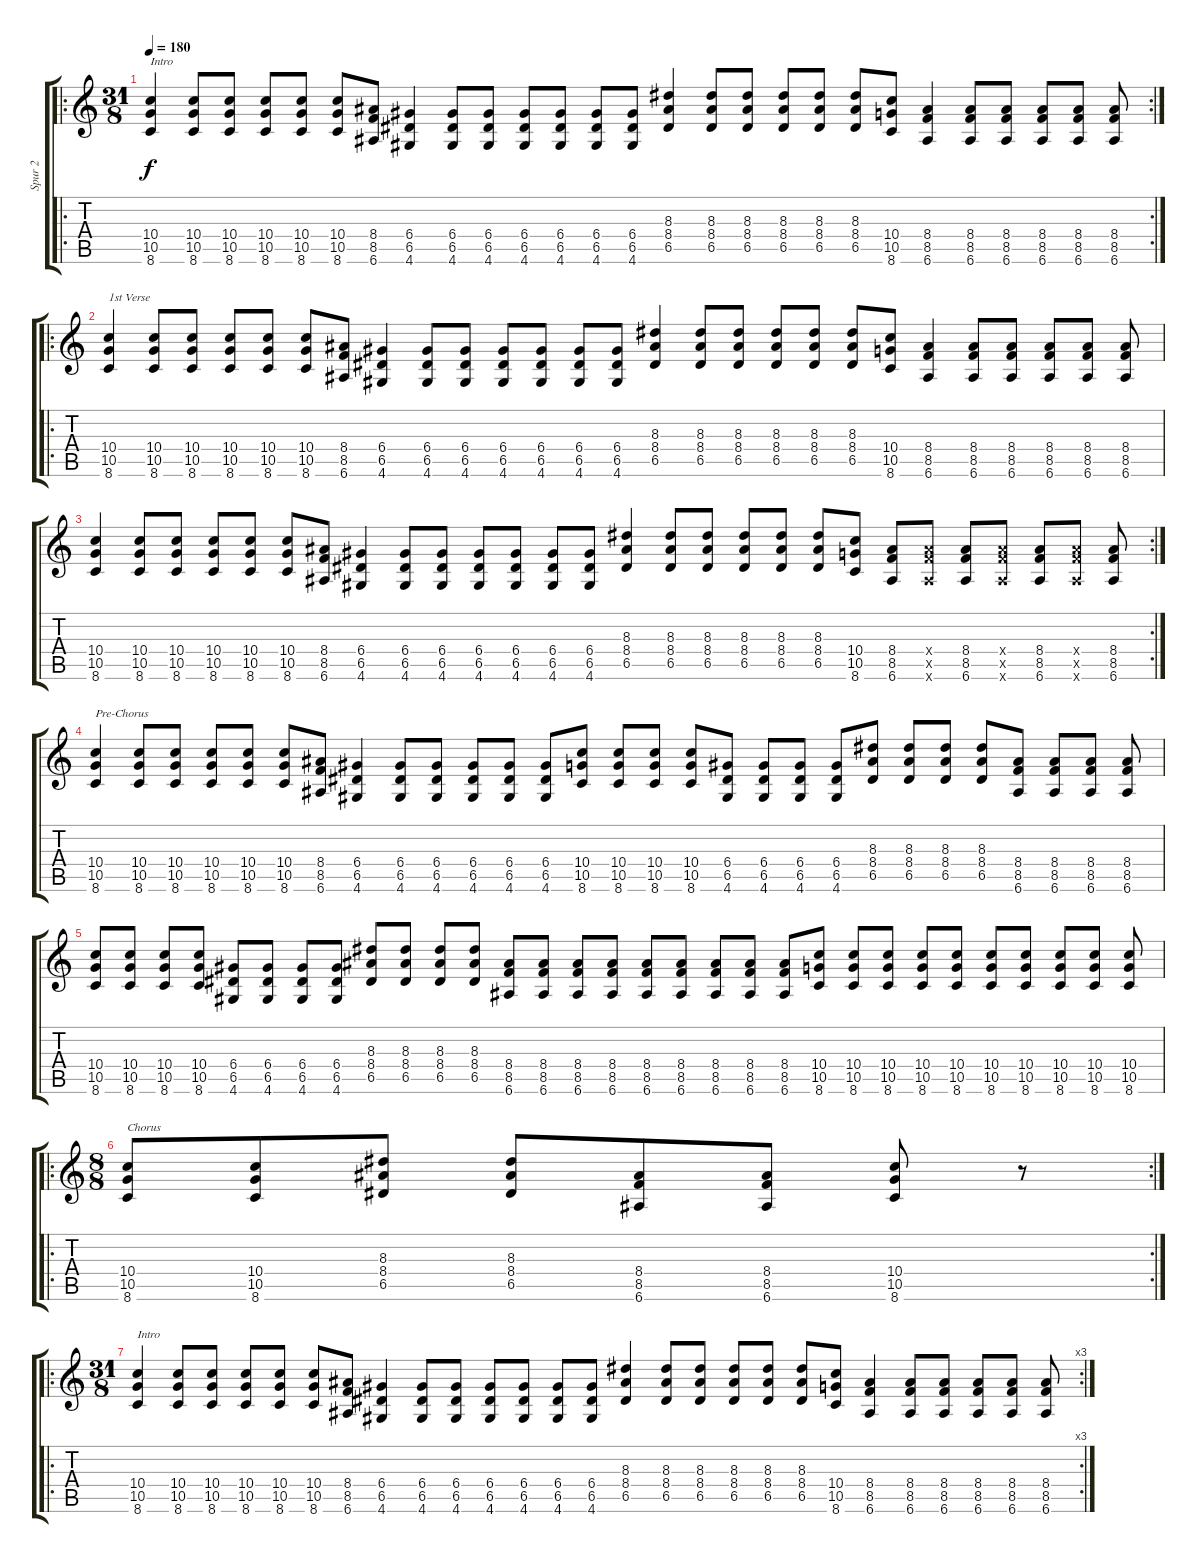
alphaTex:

\track ("Spur 2" "Spur 2") {instrument distortionguitar}
\staff {score tabs}
\tuning (E4 B3 G3 D3 A2 E2) {hide}
\ro
\rc 2
\ts (31 8)
\tempo 180
\clef g2
\ks c
(10.4 10.5 8.6).4{txt "Intro" dy f instrument distortionguitar} (10.4 10.5 8.6).8 (10.4 10.5 8.6).8 (10.4 10.5 8.6).8 (10.4 10.5 8.6).8 (10.4 10.5 8.6).8 (8.4 8.5 6.6).8 (6.4 6.5 4.6).4 (6.4 6.5 4.6).8 (6.4 6.5 4.6).8 (6.4 6.5 4.6).8 (6.4 6.5 4.6).8 (6.4 6.5 4.6).8 (6.4 6.5 4.6).8 (8.3 8.4 6.5).4 (8.3 8.4 6.5).8 (8.3 8.4 6.5).8 (8.3 8.4 6.5).8 (8.3 8.4 6.5).8 (8.3 8.4 6.5).8 (10.4 10.5 8.6).8 (8.4 8.5 6.6).4 (8.4 8.5 6.6).8 (8.4 8.5 6.6).8 (8.4 8.5 6.6).8 (8.4 8.5 6.6).8 (8.4 8.5 6.6).8 |
\ro
(10.4 10.5 8.6).4{txt "1st Verse"} (10.4 10.5 8.6).8 (10.4 10.5 8.6).8 (10.4 10.5 8.6).8 (10.4 10.5 8.6).8 (10.4 10.5 8.6).8 (8.4 8.5 6.6).8 (6.4 6.5 4.6).4 (6.4 6.5 4.6).8 (6.4 6.5 4.6).8 (6.4 6.5 4.6).8 (6.4 6.5 4.6).8 (6.4 6.5 4.6).8 (6.4 6.5 4.6).8 (8.3 8.4 6.5).4 (8.3 8.4 6.5).8 (8.3 8.4 6.5).8 (8.3 8.4 6.5).8 (8.3 8.4 6.5).8 (8.3 8.4 6.5).8 (10.4 10.5 8.6).8 (8.4 8.5 6.6).4 (8.4 8.5 6.6).8 (8.4 8.5 6.6).8 (8.4 8.5 6.6).8 (8.4 8.5 6.6).8 (8.4 8.5 6.6).8 |
\rc 2
(10.4 10.5 8.6).4 (10.4 10.5 8.6).8 (10.4 10.5 8.6).8 (10.4 10.5 8.6).8 (10.4 10.5 8.6).8 (10.4 10.5 8.6).8 (8.4 8.5 6.6).8 (6.4 6.5 4.6).4 (6.4 6.5 4.6).8 (6.4 6.5 4.6).8 (6.4 6.5 4.6).8 (6.4 6.5 4.6).8 (6.4 6.5 4.6).8 (6.4 6.5 4.6).8 (8.3 8.4 6.5).4 (8.3 8.4 6.5).8 (8.3 8.4 6.5).8 (8.3 8.4 6.5).8 (8.3 8.4 6.5).8 (8.3 8.4 6.5).8 (10.4 10.5 8.6).8 (8.4 8.5 6.6).8 (8.4{x} 8.5{x} 6.6{x}).8 (8.4 8.5 6.6).8 (8.4{x} 8.5{x} 6.6{x}).8 (8.4 8.5 6.6).8 (8.4{x} 8.5{x} 6.6{x}).8 (8.4 8.5 6.6).8 |
(10.4 10.5 8.6).4{txt "Pre-Chorus"} (10.4 10.5 8.6).8 (10.4 10.5 8.6).8 (10.4 10.5 8.6).8 (10.4 10.5 8.6).8 (10.4 10.5 8.6).8 (8.4 8.5 6.6).8 (6.4 6.5 4.6).4 (6.4 6.5 4.6).8 (6.4 6.5 4.6).8 (6.4 6.5 4.6).8 (6.4 6.5 4.6).8 (6.4 6.5 4.6).8 (10.4 10.5 8.6).8 (10.4 10.5 8.6).8 (10.4 10.5 8.6).8 (10.4 10.5 8.6).8 (6.4 6.5 4.6).8 (6.4 6.5 4.6).8 (6.4 6.5 4.6).8 (6.4 6.5 4.6).8 (8.3 8.4 6.5).8 (8.3 8.4 6.5).8 (8.3 8.4 6.5).8 (8.3 8.4 6.5).8 (8.4 8.5 6.6).8 (8.4 8.5 6.6).8 (8.4 8.5 6.6).8 (8.4 8.5 6.6).8 |
(10.4 10.5 8.6).8 (10.4 10.5 8.6).8 (10.4 10.5 8.6).8 (10.4 10.5 8.6).8 (6.4 6.5 4.6).8 (6.4 6.5 4.6).8 (6.4 6.5 4.6).8 (6.4 6.5 4.6).8 (8.3 8.4 6.5).8 (8.3 8.4 6.5).8 (8.3 8.4 6.5).8 (8.3 8.4 6.5).8 (8.4 8.5 6.6).8 (8.4 8.5 6.6).8 (8.4 8.5 6.6).8 (8.4 8.5 6.6).8 (8.4 8.5 6.6).8 (8.4 8.5 6.6).8 (8.4 8.5 6.6).8 (8.4 8.5 6.6).8 (8.4 8.5 6.6).8 (10.4 10.5 8.6).8 (10.4 10.5 8.6).8 (10.4 10.5 8.6).8 (10.4 10.5 8.6).8 (10.4 10.5 8.6).8 (10.4 10.5 8.6).8 (10.4 10.5 8.6).8 (10.4 10.5 8.6).8 (10.4 10.5 8.6).8 (10.4 10.5 8.6).8 |
\ro
\rc 2
\ts (8 8)
(10.4 10.5 8.6).8{txt "Chorus"} (10.4 10.5 8.6).8 (8.3 8.4 6.5).8 (8.3 8.4 6.5).8 (8.4 8.5 6.6).8 (8.4 8.5 6.6).8 (10.4 10.5 8.6).8 r.8 |
\ro
\rc 3
\ts (31 8)
(10.4 10.5 8.6).4{txt "Intro"} (10.4 10.5 8.6).8 (10.4 10.5 8.6).8 (10.4 10.5 8.6).8 (10.4 10.5 8.6).8 (10.4 10.5 8.6).8 (8.4 8.5 6.6).8 (6.4 6.5 4.6).4 (6.4 6.5 4.6).8 (6.4 6.5 4.6).8 (6.4 6.5 4.6).8 (6.4 6.5 4.6).8 (6.4 6.5 4.6).8 (6.4 6.5 4.6).8 (8.3 8.4 6.5).4 (8.3 8.4 6.5).8 (8.3 8.4 6.5).8 (8.3 8.4 6.5).8 (8.3 8.4 6.5).8 (8.3 8.4 6.5).8 (10.4 10.5 8.6).8 (8.4 8.5 6.6).4 (8.4 8.5 6.6).8 (8.4 8.5 6.6).8 (8.4 8.5 6.6).8 (8.4 8.5 6.6).8 (8.4 8.5 6.6).8
